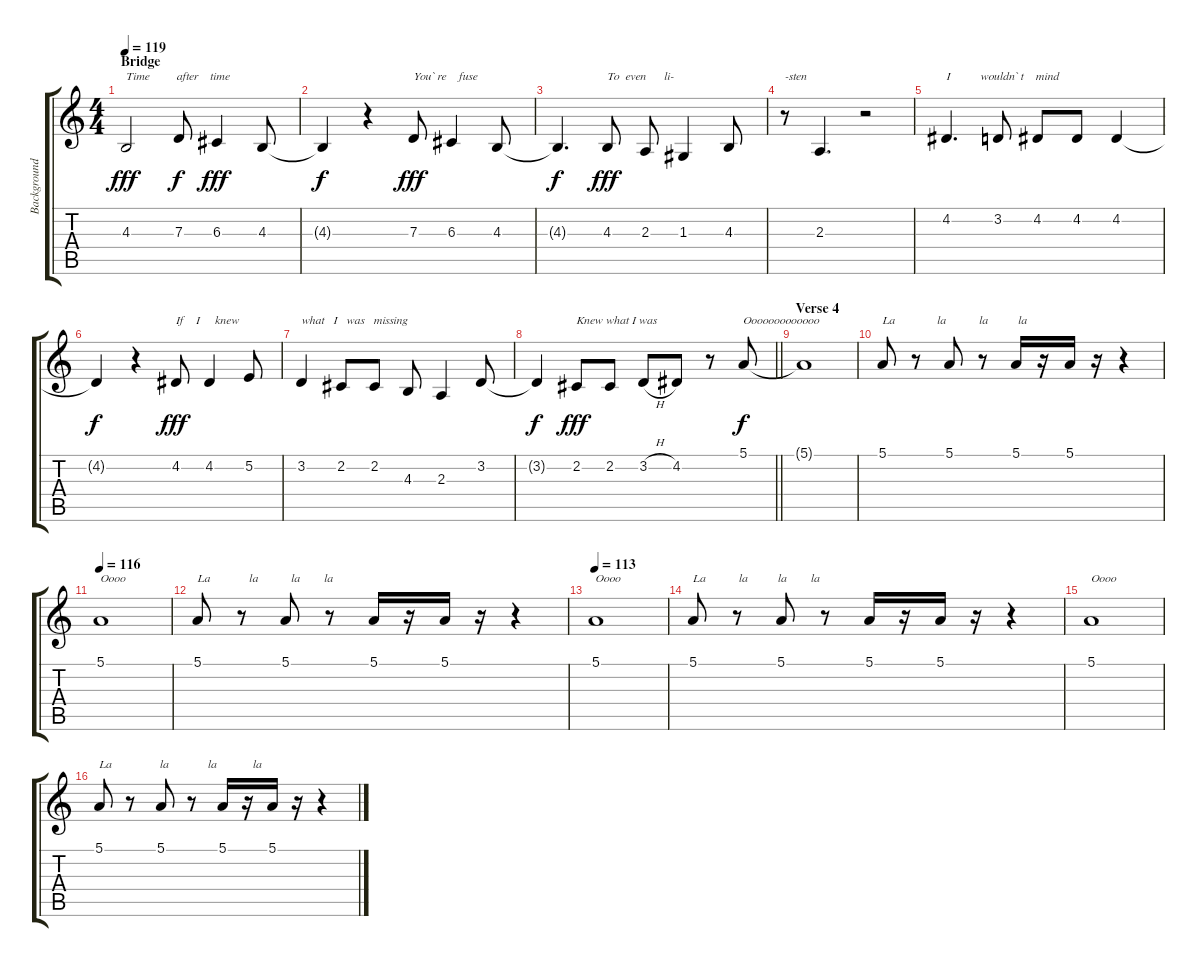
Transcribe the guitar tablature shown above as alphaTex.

\track ("Background Vocals (John Lennon)" "Background") {instrument altosax}
\staff {score tabs}
\tuning (E4 B3 G3 D3 A2 E2) {hide}
\ts (4 4)
\section ("" "Bridge")
\tempo 119
\clef g2
\ks c
4.3.2{txt "Time         after    time " dy fff} 7.3.8{dy f} 6.3.4{dy fff} 4.3.8 |
4.3{t}.4{dy f} r.4 7.3.8{txt "You` re    fuse" dy fff} 6.3.4 4.3.8 |
4.3{t}.4{d dy f} 4.3.8{txt "To  even      li-" dy fff} 2.3.8 1.3.4 4.3.8 |
r.8{txt "-sten"} 2.3.4{d} r.2 |
4.2.4{d txt "I          wouldn` t    mind"} 3.2.8 4.2.8 4.2.8 4.2.4 |
4.2{t}.4{dy f} r.4 4.2.8{txt "If    I     knew" dy fff} 4.2.4 5.2.8 |
3.2.4{txt "what   I   was   missing"} 2.2.8 2.2.8 4.3.8 2.3.4 3.2.8 |
\barLineRight lightlight
3.2{t}.4{dy f} 2.2.8{txt "Knew what I was" dy fff} 2.2.8 3.2{h}.8 4.2.8 r.8 5.1.8{txt "Ooooooooooooo" dy f} |
\section ("" "Verse 4")
5.1{t}.1 |
5.1.8{txt "La              la           la          la"} r.8 5.1.8 r.8 5.1.16 r.16 5.1.16 r.16 r.4 |
\tempo 116
5.1.1{txt "Oooo"} |
5.1.8{txt "La             la           la        la"} r.8 5.1.8 r.8 5.1.16 r.16 5.1.16 r.16 r.4 |
\tempo 113
5.1.1{txt "Oooo"} |
5.1.8{txt "La           la          la        la"} r.8 5.1.8 r.8 5.1.16 r.16 5.1.16 r.16 r.4 |
5.1.1{txt "Oooo"} |
5.1.8{txt "La                la             la            la"} r.8 5.1.8 r.8 5.1.16 r.16 5.1.16 r.16 r.4
